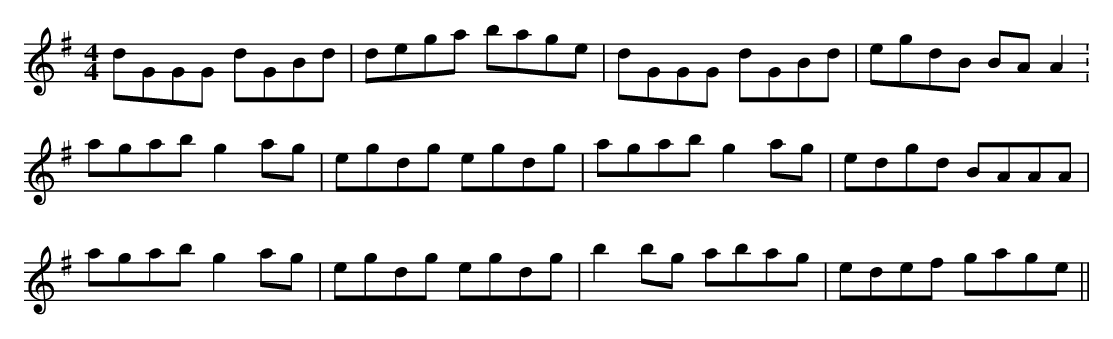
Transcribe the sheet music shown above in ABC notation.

X:1
M:4/4
K:G
dGGG dGBd|dega bage|dGGG dGBd|egdB BA A2:
agab g2ag|egdg egdg|agab g2 ag|edgd BAAA|
agab g2ag|egdg egdg|b2 bg abag|edef gage||
